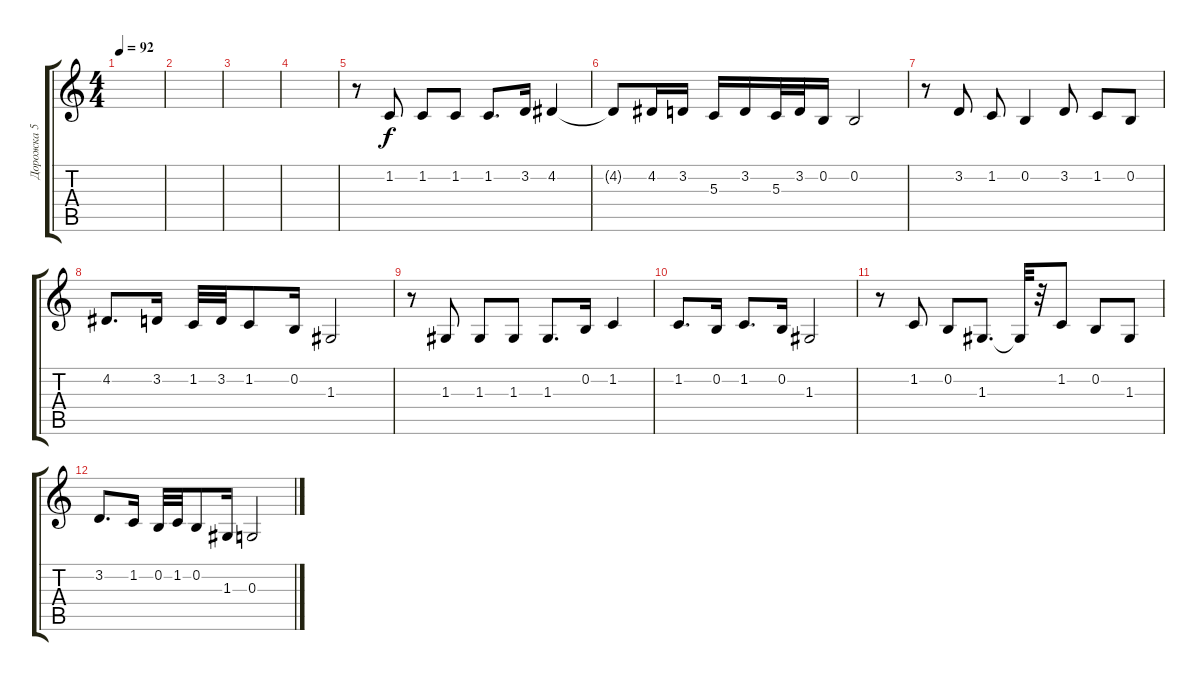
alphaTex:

\track ("Дорожка 5" "Дорожка 5") {instrument oboe}
\staff {score tabs}
\tuning (E4 B3 G3 D3 A2 E2) {hide}
\ts (4 4)
\tempo 92
\clef g2
\ks c
|
|
|
|
r.8 1.2.8 1.2.8 1.2.8 1.2.8{d} 3.2.16 4.2.4 |
4.2{t}.8 4.2.16 3.2.16 5.3.16 3.2.16 5.3.32 3.2.32 0.2.16 0.2.2 |
r.8 3.2.8 1.2.8 0.2.4 3.2.8 1.2.8 0.2.8 |
4.2.8{d} 3.2.16 1.2.32 3.2.32 1.2.8 0.2.16 1.3.2 |
r.8 1.3.8 1.3.8 1.3.8 1.3.8{d} 0.2.16 1.2.4 |
1.2.8{d} 0.2.16 1.2.8{d} 0.2.16 1.3.2 |
r.8 1.2.8 0.2.8 1.3.8{d} 1.3{t}.32 r.32 1.2.8 0.2.8 1.3.8 |
3.2.8{d} 1.2.16 0.2.32 1.2.32 0.2.8 1.3.16 0.3.2
